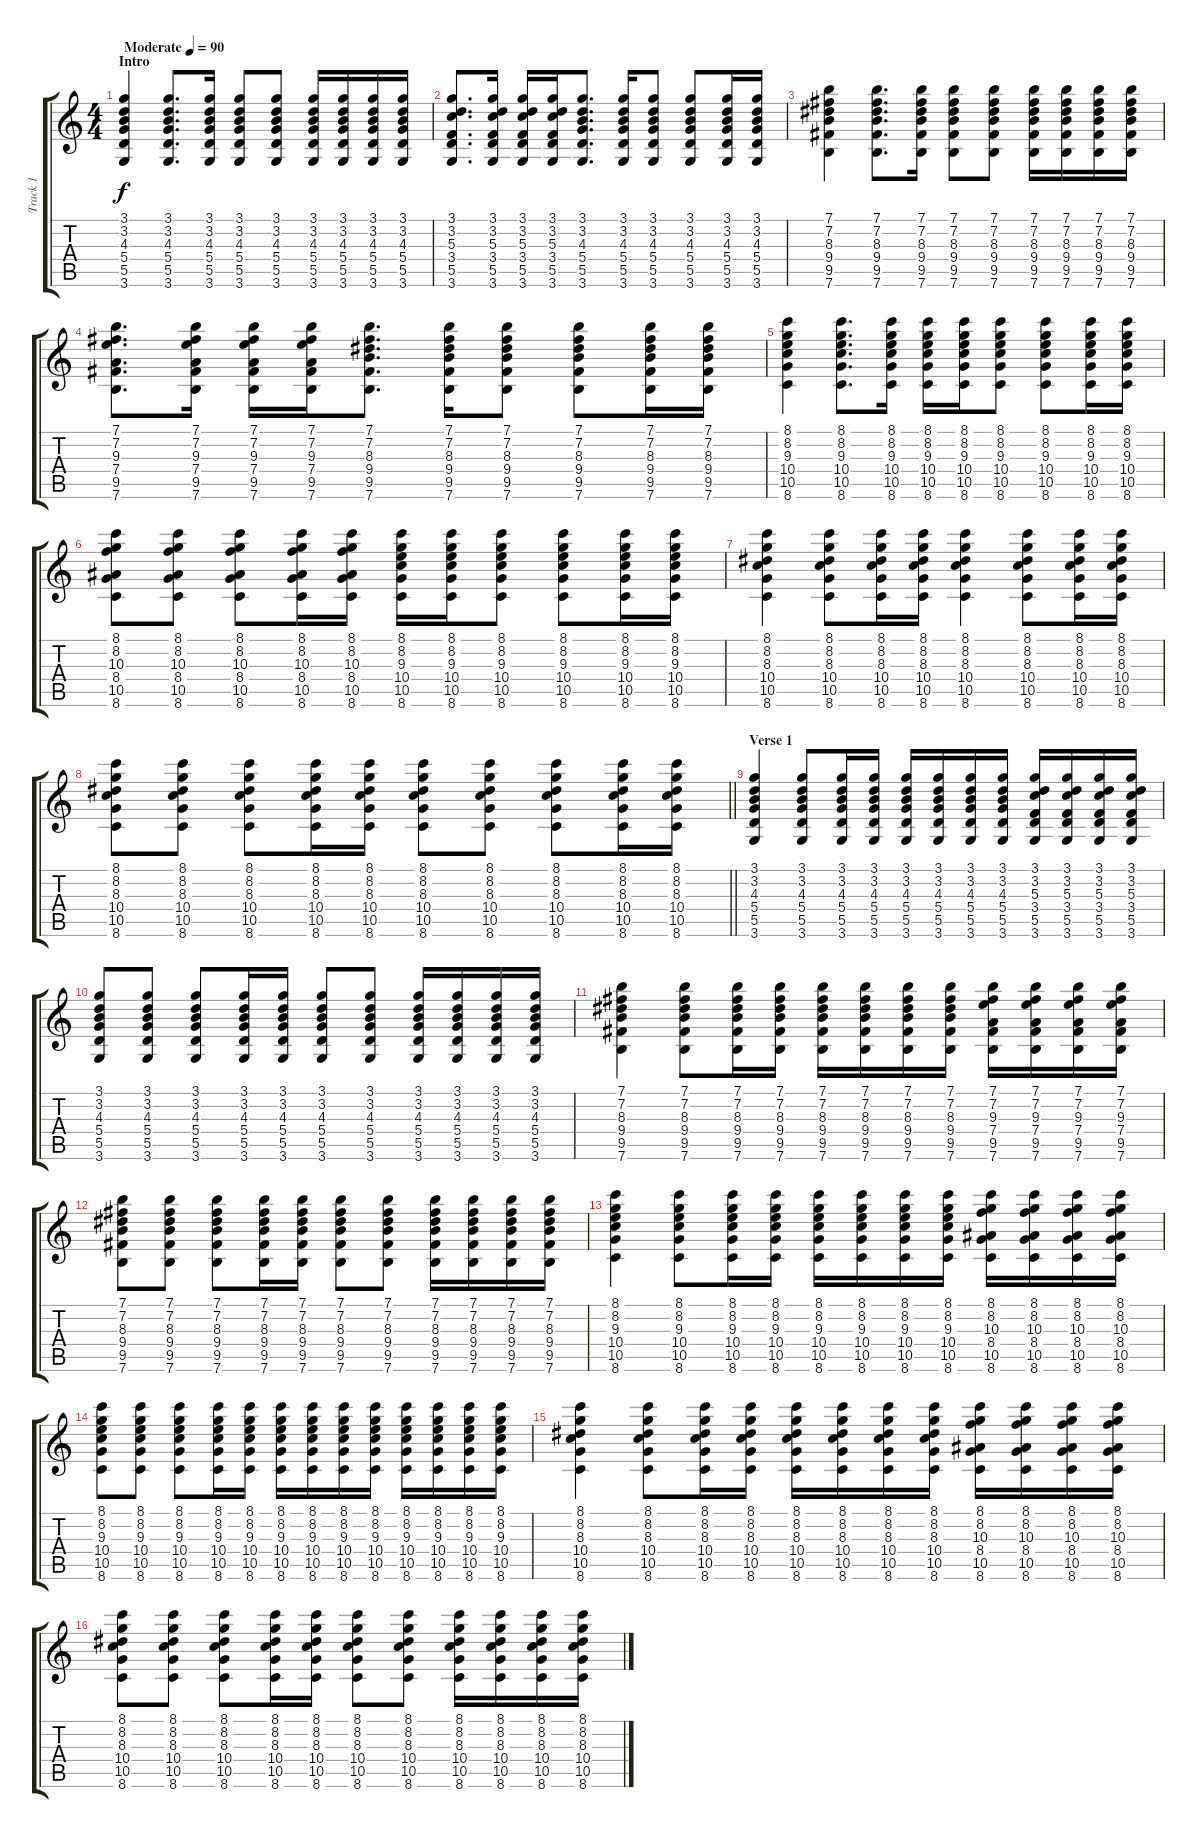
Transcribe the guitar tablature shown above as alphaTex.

\track ("Track 1" "Track 1") {instrument acousticguitarsteel}
\staff {score tabs}
\tuning (E4 B3 G3 D3 A2 E2) {hide}
\ts (4 4)
\section ("" "Intro")
\tempo (90 "Moderate")
\clef g2
\ks c
(3.1 3.2 4.3 5.4 5.5 3.6).4{dy f instrument acousticguitarsteel beam Up} (3.1 3.2 4.3 5.4 5.5 3.6).8{d} (3.1 3.2 4.3 5.4 5.5 3.6).16 (3.1 3.2 4.3 5.4 5.5 3.6).8 (3.1 3.2 4.3 5.4 5.5 3.6).8 (3.1 3.2 4.3 5.4 5.5 3.6).16 (3.1 3.2 4.3 5.4 5.5 3.6).16 (3.1 3.2 4.3 5.4 5.5 3.6).16 (3.1 3.2 4.3 5.4 5.5 3.6).16 |
(3.1 3.2 5.3 3.4 5.5 3.6).8{d} (3.1 3.2 5.3 3.4 5.5 3.6).16 (3.1 3.2 5.3 3.4 5.5 3.6).16 (3.1 3.2 5.3 3.4 5.5 3.6).16 (3.1 3.2 4.3 5.4 5.5 3.6).8{d} (3.1 3.2 4.3 5.4 5.5 3.6).16 (3.1 3.2 4.3 5.4 5.5 3.6).8 (3.1 3.2 4.3 5.4 5.5 3.6).8 (3.1 3.2 4.3 5.4 5.5 3.6).16 (3.1 3.2 4.3 5.4 5.5 3.6).16 |
(7.1 7.2 8.3 9.4 9.5 7.6).4 (7.1 7.2 8.3 9.4 9.5 7.6).8{d} (7.1 7.2 8.3 9.4 9.5 7.6).16 (7.1 7.2 8.3 9.4 9.5 7.6).8 (7.1 7.2 8.3 9.4 9.5 7.6).8 (7.1 7.2 8.3 9.4 9.5 7.6).16 (7.1 7.2 8.3 9.4 9.5 7.6).16 (7.1 7.2 8.3 9.4 9.5 7.6).16 (7.1 7.2 8.3 9.4 9.5 7.6).16 |
(7.1 7.2 9.3 7.4 9.5 7.6).8{d} (7.1 7.2 9.3 7.4 9.5 7.6).16 (7.1 7.2 9.3 7.4 9.5 7.6).16 (7.1 7.2 9.3 7.4 9.5 7.6).16 (7.1 7.2 8.3 9.4 9.5 7.6).8{d} (7.1 7.2 8.3 9.4 9.5 7.6).16 (7.1 7.2 8.3 9.4 9.5 7.6).8 (7.1 7.2 8.3 9.4 9.5 7.6).8 (7.1 7.2 8.3 9.4 9.5 7.6).16 (7.1 7.2 8.3 9.4 9.5 7.6).16 |
(8.1 8.2 9.3 10.4 10.5 8.6).4 (8.1 8.2 9.3 10.4 10.5 8.6).8{d} (8.1 8.2 9.3 10.4 10.5 8.6).16 (8.1 8.2 9.3 10.4 10.5 8.6).16 (8.1 8.2 9.3 10.4 10.5 8.6).16 (8.1 8.2 9.3 10.4 10.5 8.6).8 (8.1 8.2 9.3 10.4 10.5 8.6).8 (8.1 8.2 9.3 10.4 10.5 8.6).16 (8.1 8.2 9.3 10.4 10.5 8.6).16 |
(8.1 8.2 10.3 8.4 10.5 8.6).8 (8.1 8.2 10.3 8.4 10.5 8.6).8 (8.1 8.2 10.3 8.4 10.5 8.6).8 (8.1 8.2 10.3 8.4 10.5 8.6).16 (8.1 8.2 10.3 8.4 10.5 8.6).16 (8.1 8.2 9.3 10.4 10.5 8.6).16 (8.1 8.2 9.3 10.4 10.5 8.6).16 (8.1 8.2 9.3 10.4 10.5 8.6).8 (8.1 8.2 9.3 10.4 10.5 8.6).8 (8.1 8.2 9.3 10.4 10.5 8.6).16 (8.1 8.2 9.3 10.4 10.5 8.6).16 |
(8.1 8.2 8.3 10.4 10.5 8.6).4 (8.1 8.2 8.3 10.4 10.5 8.6).8 (8.1 8.2 8.3 10.4 10.5 8.6).16 (8.1 8.2 8.3 10.4 10.5 8.6).16 (8.1 8.2 8.3 10.4 10.5 8.6).4 (8.1 8.2 8.3 10.4 10.5 8.6).8 (8.1 8.2 8.3 10.4 10.5 8.6).16 (8.1 8.2 8.3 10.4 10.5 8.6).16 |
\barLineRight lightlight
(8.1 8.2 8.3 10.4 10.5 8.6).8 (8.1 8.2 8.3 10.4 10.5 8.6).8 (8.1 8.2 8.3 10.4 10.5 8.6).8 (8.1 8.2 8.3 10.4 10.5 8.6).16 (8.1 8.2 8.3 10.4 10.5 8.6).16 (8.1 8.2 8.3 10.4 10.5 8.6).8 (8.1 8.2 8.3 10.4 10.5 8.6).8 (8.1 8.2 8.3 10.4 10.5 8.6).8 (8.1 8.2 8.3 10.4 10.5 8.6).16 (8.1 8.2 8.3 10.4 10.5 8.6).16 |
\section ("" "Verse 1")
(3.1 3.2 4.3 5.4 5.5 3.6).4{beam Up} (3.1 3.2 4.3 5.4 5.5 3.6).8{beam Up} (3.1 3.2 4.3 5.4 5.5 3.6).16{beam Up} (3.1 3.2 4.3 5.4 5.5 3.6).16{beam Up} (3.1 3.2 4.3 5.4 5.5 3.6).16{beam Up} (3.1 3.2 4.3 5.4 5.5 3.6).16{beam Up} (3.1 3.2 4.3 5.4 5.5 3.6).16{beam Up} (3.1 3.2 4.3 5.4 5.5 3.6).16{beam Up} (3.1 3.2 5.3 3.4 5.5 3.6).16 (3.1 3.2 5.3 3.4 5.5 3.6).16 (3.1 3.2 5.3 3.4 5.5 3.6).16 (3.1 3.2 5.3 3.4 5.5 3.6).16 |
(3.1 3.2 4.3 5.4 5.5 3.6).8{beam Up} (3.1 3.2 4.3 5.4 5.5 3.6).8{beam Up} (3.1 3.2 4.3 5.4 5.5 3.6).8{beam Up} (3.1 3.2 4.3 5.4 5.5 3.6).16{beam Up} (3.1 3.2 4.3 5.4 5.5 3.6).16{beam Up} (3.1 3.2 4.3 5.4 5.5 3.6).8{beam Up} (3.1 3.2 4.3 5.4 5.5 3.6).8{beam Up} (3.1 3.2 4.3 5.4 5.5 3.6).16{beam Up} (3.1 3.2 4.3 5.4 5.5 3.6).16{beam Up} (3.1 3.2 4.3 5.4 5.5 3.6).16{beam Up} (3.1 3.2 4.3 5.4 5.5 3.6).16{beam Up} |
(7.1 7.2 8.3 9.4 9.5 7.6).4 (7.1 7.2 8.3 9.4 9.5 7.6).8 (7.1 7.2 8.3 9.4 9.5 7.6).16 (7.1 7.2 8.3 9.4 9.5 7.6).16 (7.1 7.2 8.3 9.4 9.5 7.6).16 (7.1 7.2 8.3 9.4 9.5 7.6).16 (7.1 7.2 8.3 9.4 9.5 7.6).16 (7.1 7.2 8.3 9.4 9.5 7.6).16 (7.1 7.2 9.3 7.4 9.5 7.6).16 (7.1 7.2 9.3 7.4 9.5 7.6).16 (7.1 7.2 9.3 7.4 9.5 7.6).16 (7.1 7.2 9.3 7.4 9.5 7.6).16 |
(7.1 7.2 8.3 9.4 9.5 7.6).8 (7.1 7.2 8.3 9.4 9.5 7.6).8 (7.1 7.2 8.3 9.4 9.5 7.6).8 (7.1 7.2 8.3 9.4 9.5 7.6).16 (7.1 7.2 8.3 9.4 9.5 7.6).16 (7.1 7.2 8.3 9.4 9.5 7.6).8 (7.1 7.2 8.3 9.4 9.5 7.6).8 (7.1 7.2 8.3 9.4 9.5 7.6).16 (7.1 7.2 8.3 9.4 9.5 7.6).16 (7.1 7.2 8.3 9.4 9.5 7.6).16 (7.1 7.2 8.3 9.4 9.5 7.6).16 |
(8.1 8.2 9.3 10.4 10.5 8.6).4 (8.1 8.2 9.3 10.4 10.5 8.6).8 (8.1 8.2 9.3 10.4 10.5 8.6).16 (8.1 8.2 9.3 10.4 10.5 8.6).16 (8.1 8.2 9.3 10.4 10.5 8.6).16 (8.1 8.2 9.3 10.4 10.5 8.6).16 (8.1 8.2 9.3 10.4 10.5 8.6).16 (8.1 8.2 9.3 10.4 10.5 8.6).16 (8.1 8.2 10.3 8.4 10.5 8.6).16 (8.1 8.2 10.3 8.4 10.5 8.6).16 (8.1 8.2 10.3 8.4 10.5 8.6).16 (8.1 8.2 10.3 8.4 10.5 8.6).16 |
(8.1 8.2 9.3 10.4 10.5 8.6).8 (8.1 8.2 9.3 10.4 10.5 8.6).8 (8.1 8.2 9.3 10.4 10.5 8.6).8 (8.1 8.2 9.3 10.4 10.5 8.6).16 (8.1 8.2 9.3 10.4 10.5 8.6).16 (8.1 8.2 9.3 10.4 10.5 8.6).16 (8.1 8.2 9.3 10.4 10.5 8.6).16 (8.1 8.2 9.3 10.4 10.5 8.6).16 (8.1 8.2 9.3 10.4 10.5 8.6).16 (8.1 8.2 9.3 10.4 10.5 8.6).16 (8.1 8.2 9.3 10.4 10.5 8.6).16 (8.1 8.2 9.3 10.4 10.5 8.6).16 (8.1 8.2 9.3 10.4 10.5 8.6).16 |
(8.1 8.2 8.3 10.4 10.5 8.6).4 (8.1 8.2 8.3 10.4 10.5 8.6).8 (8.1 8.2 8.3 10.4 10.5 8.6).16 (8.1 8.2 8.3 10.4 10.5 8.6).16 (8.1 8.2 8.3 10.4 10.5 8.6).16 (8.1 8.2 8.3 10.4 10.5 8.6).16 (8.1 8.2 8.3 10.4 10.5 8.6).16 (8.1 8.2 8.3 10.4 10.5 8.6).16 (8.1 8.2 10.3 8.4 10.5 8.6).16 (8.1 8.2 10.3 8.4 10.5 8.6).16 (8.1 8.2 10.3 8.4 10.5 8.6).16 (8.1 8.2 10.3 8.4 10.5 8.6).16 |
(8.1 8.2 8.3 10.4 10.5 8.6).8 (8.1 8.2 8.3 10.4 10.5 8.6).8 (8.1 8.2 8.3 10.4 10.5 8.6).8 (8.1 8.2 8.3 10.4 10.5 8.6).16 (8.1 8.2 8.3 10.4 10.5 8.6).16 (8.1 8.2 8.3 10.4 10.5 8.6).8 (8.1 8.2 8.3 10.4 10.5 8.6).8 (8.1 8.2 8.3 10.4 10.5 8.6).16 (8.1 8.2 8.3 10.4 10.5 8.6).16 (8.1 8.2 8.3 10.4 10.5 8.6).16 (8.1 8.2 8.3 10.4 10.5 8.6).16
